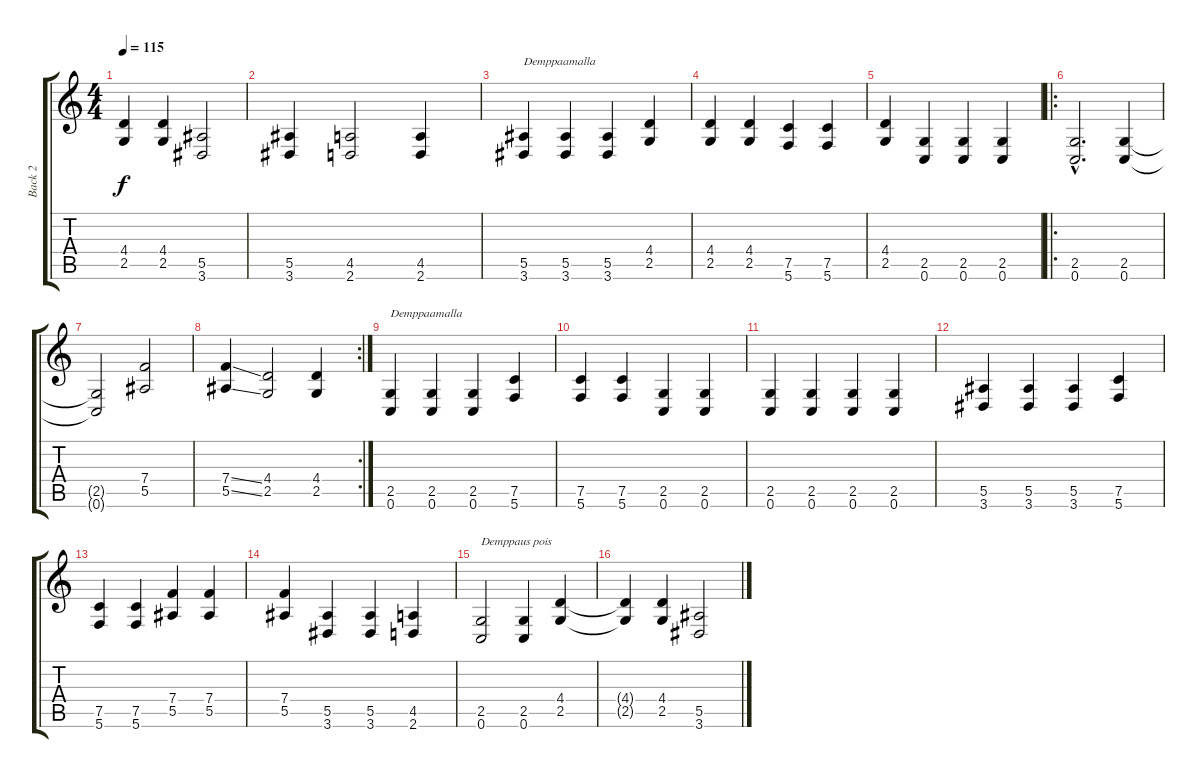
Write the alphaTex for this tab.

\track ("Back 2" "Back 2") {instrument distortionguitar}
\staff {score tabs}
\tuning (C4 G3 Eb3 Bb2 F2 C2) {hide}
\ts (4 4)
\tempo 115
\clef g2
\ks c
(4.4{t} 2.5{t}).4{dy f} (4.4 2.5).4 (5.5 3.6).2 |
(5.5 3.6).4 (4.5 2.6).2 (4.5 2.6).4 |
(5.5 3.6).4{txt "Demppaamalla"} (5.5 3.6).4 (5.5 3.6).4 (4.4 2.5).4 |
(4.4 2.5).4 (4.4 2.5).4 (7.5 5.6).4 (7.5 5.6).4 |
(4.4 2.5).4 (2.5 0.6).4 (2.5 0.6).4 (2.5 0.6).4 |
\ro
(2.5{hac} 0.6{hac}).2{d} (2.5 0.6).4 |
(2.5{t} 0.6{t}).2 (7.4 5.5).2 |
\rc 2
(7.4{ss} 5.5{ss}).4 (4.4 2.5).2 (4.4 2.5).4 |
(2.5 0.6).4{txt "Demppaamalla"} (2.5 0.6).4 (2.5 0.6).4 (7.5 5.6).4 |
(7.5 5.6).4 (7.5 5.6).4 (2.5 0.6).4 (2.5 0.6).4 |
(2.5 0.6).4 (2.5 0.6).4 (2.5 0.6).4 (2.5 0.6).4 |
(5.5 3.6).4 (5.5 3.6).4 (5.5 3.6).4 (7.5 5.6).4 |
(7.5 5.6).4 (7.5 5.6).4 (7.4 5.5).4 (7.4 5.5).4 |
(7.4 5.5).4 (5.5 3.6).4 (5.5 3.6).4 (4.5 2.6).4 |
(2.5 0.6).2{txt "Demppaus pois"} (2.5 0.6).4 (4.4 2.5).4 |
(4.4{t} 2.5{t}).4 (4.4 2.5).4 (5.5 3.6).2
